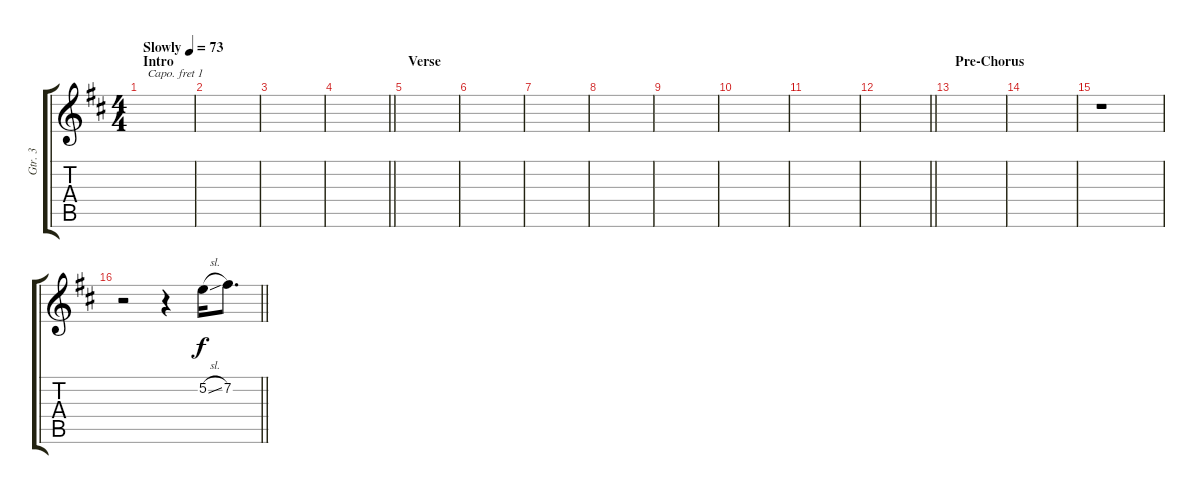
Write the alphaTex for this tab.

\track ("Gtr. 3" "Gtr. 3") {instrument distortionguitar}
\staff {score tabs}
\capo 1
\tuning (Eb4 Bb3 Gb3 Db3 Ab2 Db2) {hide}
\ts (4 4)
\section ("" "Intro")
\tempo (73 "Slowly")
\clef g2
\ks d
|
|
|
\barLineRight lightlight
|
\section ("" "Verse")
|
|
|
|
|
|
|
\barLineRight lightlight
|
\section ("" "Pre-Chorus")
|
|
r.1 |
\barLineRight lightlight
r.2 r.4 5.2{sl}.16 7.2.8{d}
